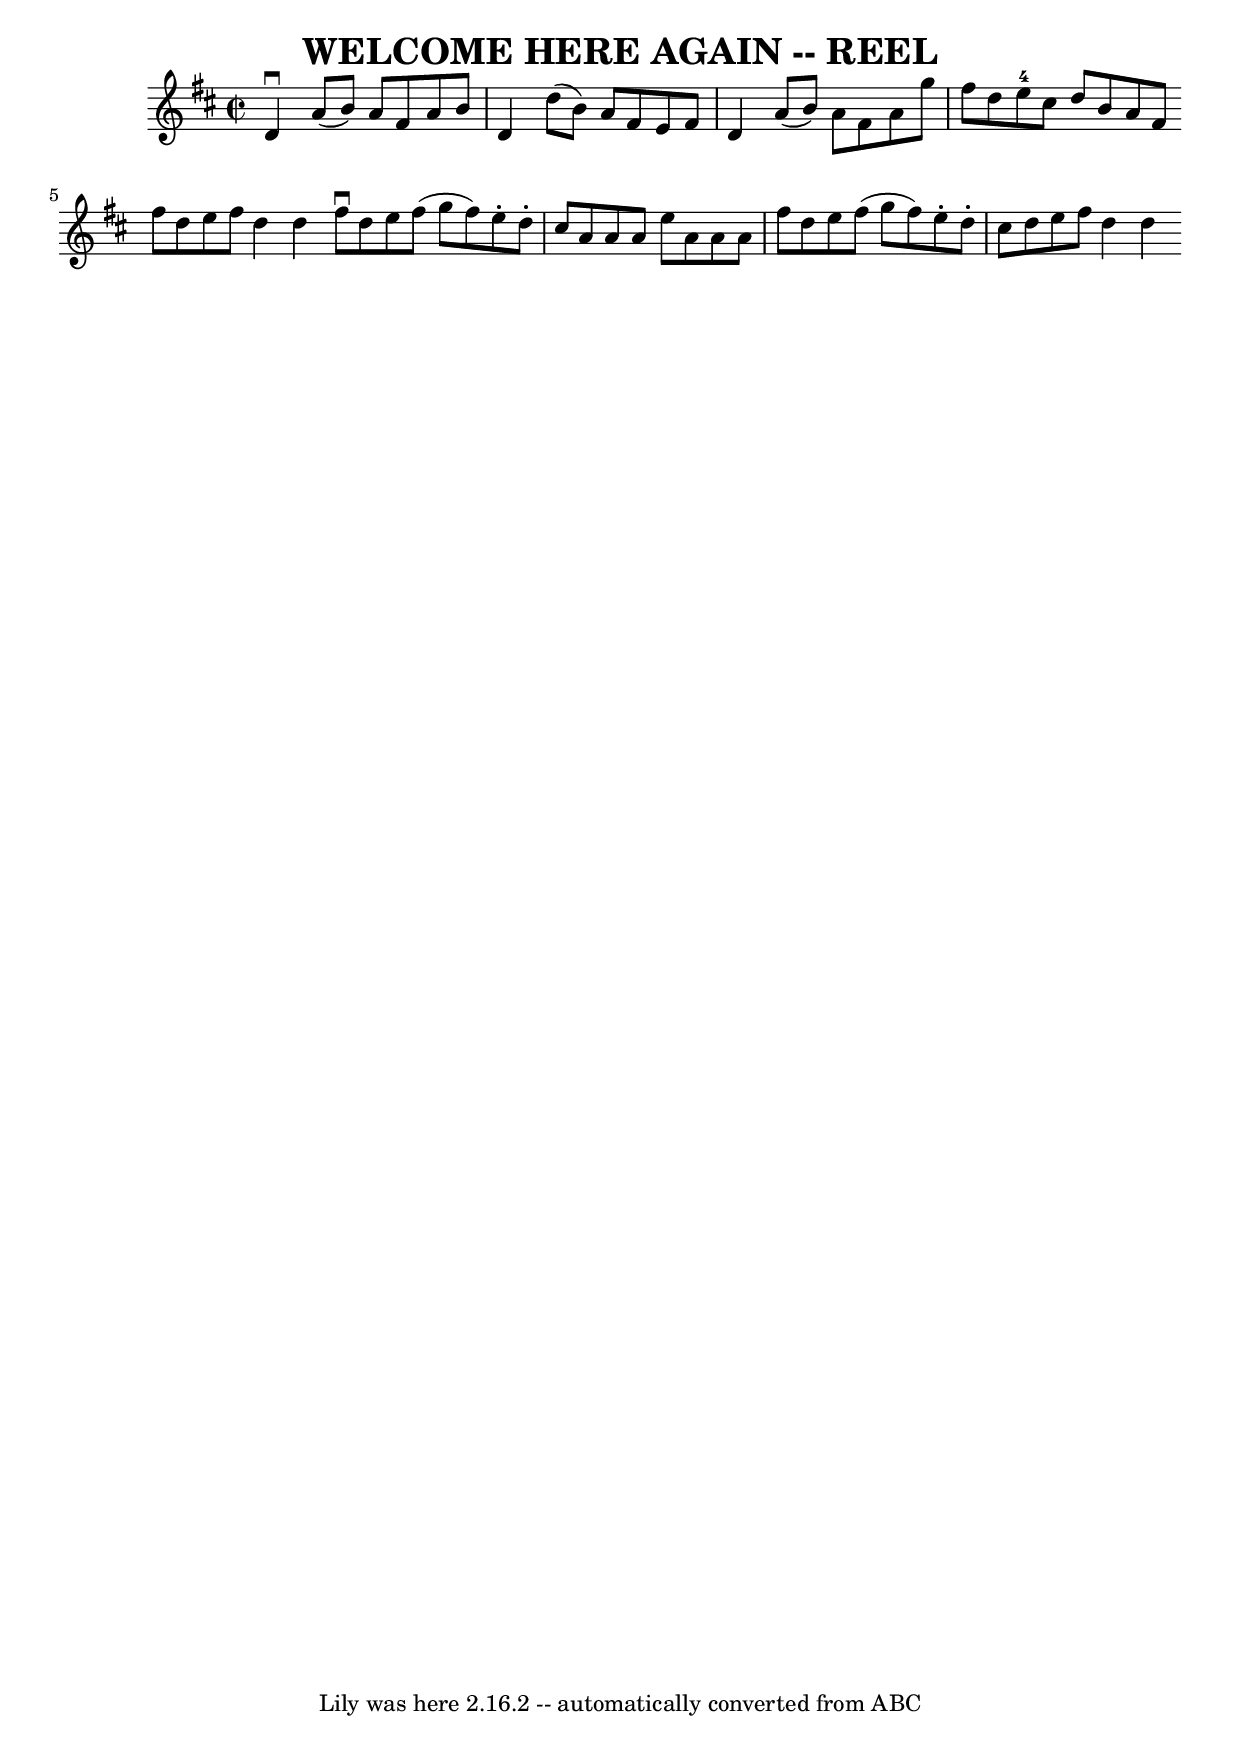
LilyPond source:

\version "2.16.2"
\include "Mammoth.ily"
\header {
  %% book = "Ryan's Mammoth Collection of Fiddle Tunes"
  crossRefNumber = "1"
  footnotes = ""
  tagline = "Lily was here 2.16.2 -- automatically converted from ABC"
  title = "WELCOME HERE AGAIN -- REEL"

}
voicedefault =  {


  \override Staff.TimeSignature #'style = #'C
  \time 2/2 
  \key d \major
  d'4^\downbow a'8 (b'8) a'8 fis'8    
  a'8 b'8    |
  d'4 d''8 (b'8) a'8 fis'8 e'8 fis'8  |
  d'4 a'8 (b'8) a'8 fis'8 a'8 g''8    |
   |
  fis''8 d''8 e''8-4 cis''8 d''8 b'8 a'8    
  fis'8    \bar ":|" fis''8 d''8 e''8 fis''8 d''4 d''4     |
  \bar "|:" fis''8^\downbow d''8 e''8 fis''8 (g''8    
  fis''8) e''8-. d''8-.   |
  cis''8 a'8 a'8 a'8 e''8 
  a'8 a'8 a'8    |
  fis''8 d''8 e''8 fis''8 (g''8    
  fis''8) e''8-. d''8-.   |
  cis''8 d''8 e''8 fis''8    
  d''4 d''4    \bar ":|"   

}

\score{
  <<

    \context Staff="default"
    {
      \voicedefault 
      
    }

  >>
  \layout {
    
  }
  \midi {
  }

}
